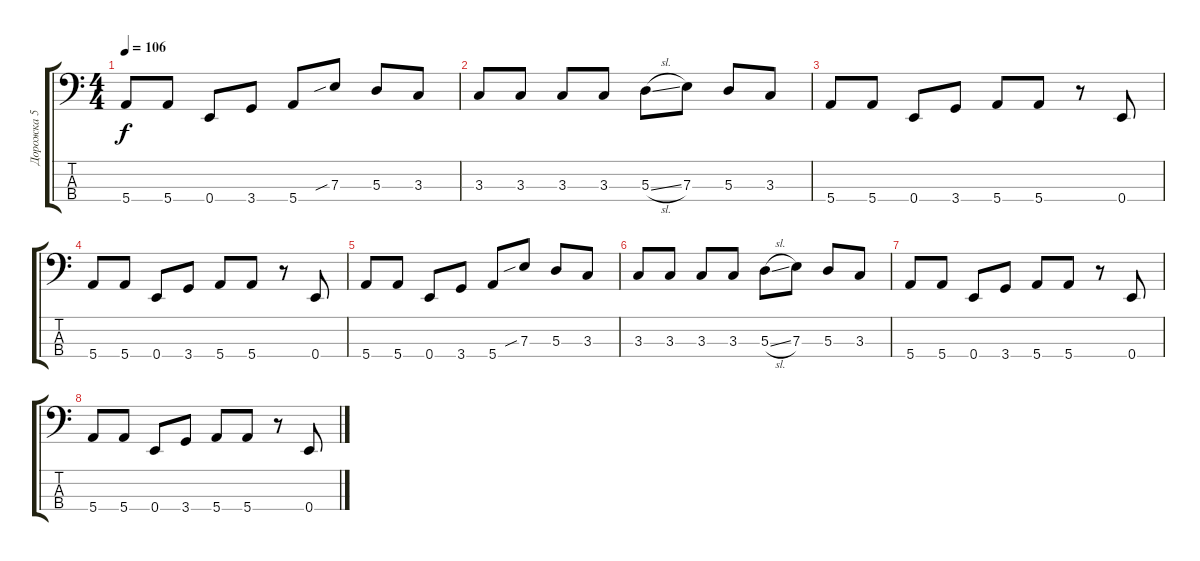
\track ("Дорожка 5" "Дорожка 5") {instrument electricbassfinger}
\staff {score tabs}
\tuning (G2 D2 A1 E1) {hide}
\ts (4 4)
\tempo 106
\clef f4
\ks c
5.4.8{dy f} 5.4.8 0.4.8 3.4.8 5.4.8 7.3{sib}.8 5.3.8 3.3.8 |
3.3.8 3.3.8 3.3.8 3.3.8 5.3{sl}.8 7.3.8 5.3.8 3.3.8 |
5.4.8 5.4.8 0.4.8 3.4.8 5.4.8 5.4.8 r.8 0.4.8 |
5.4.8 5.4.8 0.4.8 3.4.8 5.4.8 5.4.8 r.8 0.4.8 |
5.4.8 5.4.8 0.4.8 3.4.8 5.4.8 7.3{sib}.8 5.3.8 3.3.8 |
3.3.8 3.3.8 3.3.8 3.3.8 5.3{sl}.8 7.3.8 5.3.8 3.3.8 |
5.4.8 5.4.8 0.4.8 3.4.8 5.4.8 5.4.8 r.8 0.4.8 |
5.4.8 5.4.8 0.4.8 3.4.8 5.4.8 5.4.8 r.8 0.4.8
